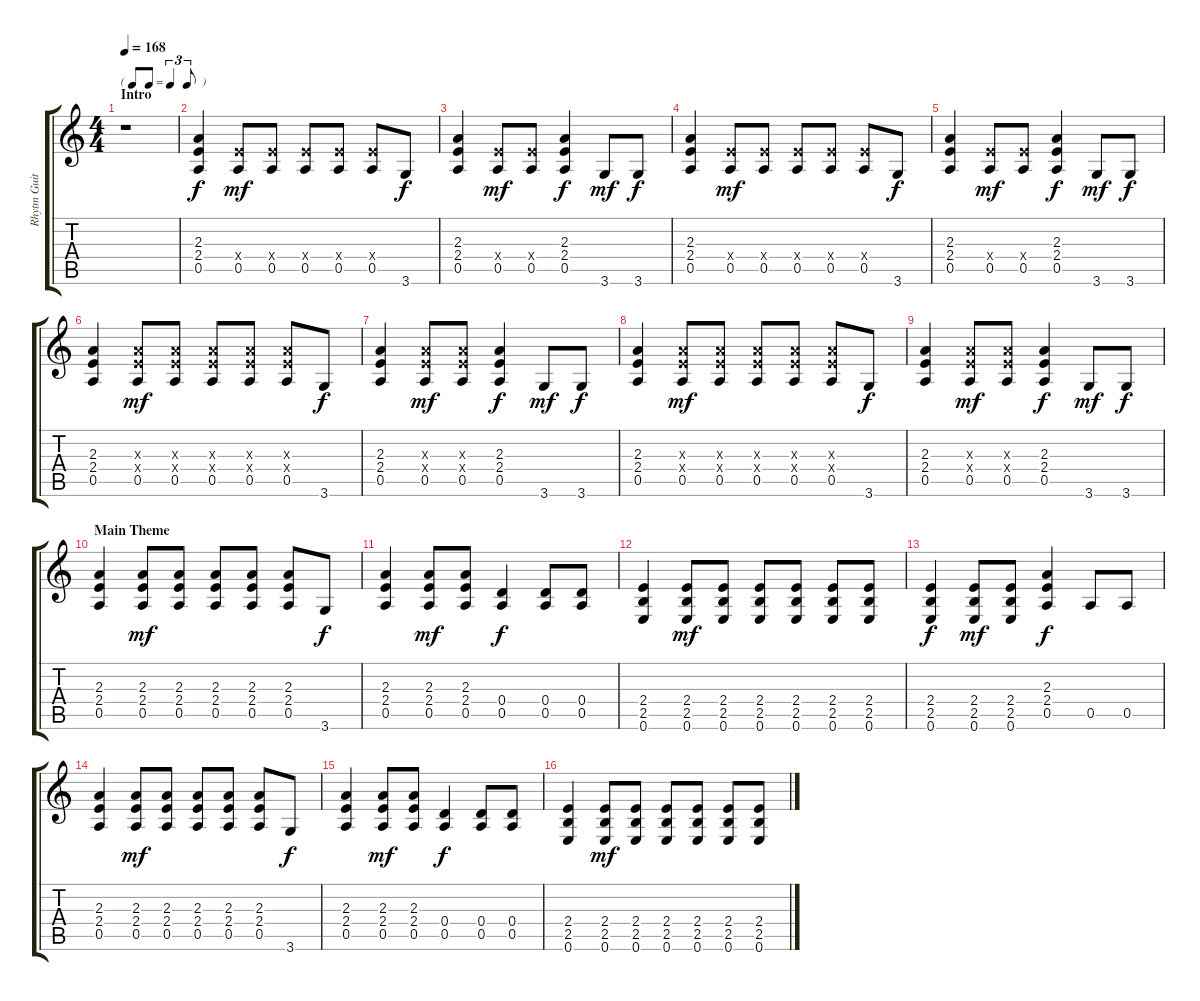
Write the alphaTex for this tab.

\track ("Rhytm Guitar" "Rhytm Guit") {instrument overdrivenguitar}
\staff {score tabs}
\tuning (E4 B3 G3 D3 A2 E2) {hide}
\ts (4 4)
\tf triplet8th
\section ("" "Intro")
\tempo 168
\clef g2
\ks c
r.1{dy f instrument overdrivenguitar} |
(2.3 2.4 0.5).4 (2.4{x} 0.5).8{dy mf} (2.4{x} 0.5).8 (2.4{x} 0.5).8 (2.4{x} 0.5).8 (2.4{x} 0.5).8 3.6.8{dy f} |
(2.3 2.4 0.5).4 (2.4{x} 0.5).8{dy mf} (2.4{x} 0.5).8 (2.3 2.4 0.5).4{dy f} 3.6.8{dy mf} 3.6.8{dy f} |
(2.3 2.4 0.5).4 (2.4{x} 0.5).8{dy mf} (2.4{x} 0.5).8 (2.4{x} 0.5).8 (2.4{x} 0.5).8 (2.4{x} 0.5).8 3.6.8{dy f} |
(2.3 2.4 0.5).4 (2.4{x} 0.5).8{dy mf} (2.4{x} 0.5).8 (2.3 2.4 0.5).4{dy f} 3.6.8{dy mf} 3.6.8{dy f} |
(2.3 2.4 0.5).4 (2.3{x} 2.4{x} 0.5).8{dy mf} (2.3{x} 2.4{x} 0.5).8 (2.3{x} 2.4{x} 0.5).8 (2.3{x} 2.4{x} 0.5).8 (2.3{x} 2.4{x} 0.5).8 3.6.8{dy f} |
(2.3 2.4 0.5).4 (2.3{x} 2.4{x} 0.5).8{dy mf} (2.3{x} 2.4{x} 0.5).8 (2.3 2.4 0.5).4{dy f} 3.6.8{dy mf} 3.6.8{dy f} |
(2.3 2.4 0.5).4 (2.3{x} 2.4{x} 0.5).8{dy mf} (2.3{x} 2.4{x} 0.5).8 (2.3{x} 2.4{x} 0.5).8 (2.3{x} 2.4{x} 0.5).8 (2.3{x} 2.4{x} 0.5).8 3.6.8{dy f} |
(2.3 2.4 0.5).4 (2.3{x} 2.4{x} 0.5).8{dy mf} (2.3{x} 2.4{x} 0.5).8 (2.3 2.4 0.5).4{dy f} 3.6.8{dy mf} 3.6.8{dy f} |
\section ("" "Main Theme")
(2.3 2.4 0.5).4 (2.3 2.4 0.5).8{dy mf} (2.3 2.4 0.5).8 (2.3 2.4 0.5).8 (2.3 2.4 0.5).8 (2.3 2.4 0.5).8 3.6.8{dy f} |
(2.3 2.4 0.5).4 (2.3 2.4 0.5).8{dy mf} (2.3 2.4 0.5).8 (0.4 0.5).4{dy f} (0.4 0.5).8 (0.4 0.5).8 |
(2.4 2.5 0.6).4 (2.4 2.5 0.6).8{dy mf} (2.4 2.5 0.6).8 (2.4 2.5 0.6).8 (2.4 2.5 0.6).8 (2.4 2.5 0.6).8 (2.4 2.5 0.6).8 |
(2.4 2.5 0.6).4{dy f} (2.4 2.5 0.6).8{dy mf} (2.4 2.5 0.6).8 (2.3 2.4 0.5).4{dy f} 0.5.8 0.5.8 |
(2.3 2.4 0.5).4 (2.3 2.4 0.5).8{dy mf} (2.3 2.4 0.5).8 (2.3 2.4 0.5).8 (2.3 2.4 0.5).8 (2.3 2.4 0.5).8 3.6.8{dy f} |
(2.3 2.4 0.5).4 (2.3 2.4 0.5).8{dy mf} (2.3 2.4 0.5).8 (0.4 0.5).4{dy f} (0.4 0.5).8 (0.4 0.5).8 |
(2.4 2.5 0.6).4 (2.4 2.5 0.6).8{dy mf} (2.4 2.5 0.6).8 (2.4 2.5 0.6).8 (2.4 2.5 0.6).8 (2.4 2.5 0.6).8 (2.4 2.5 0.6).8
